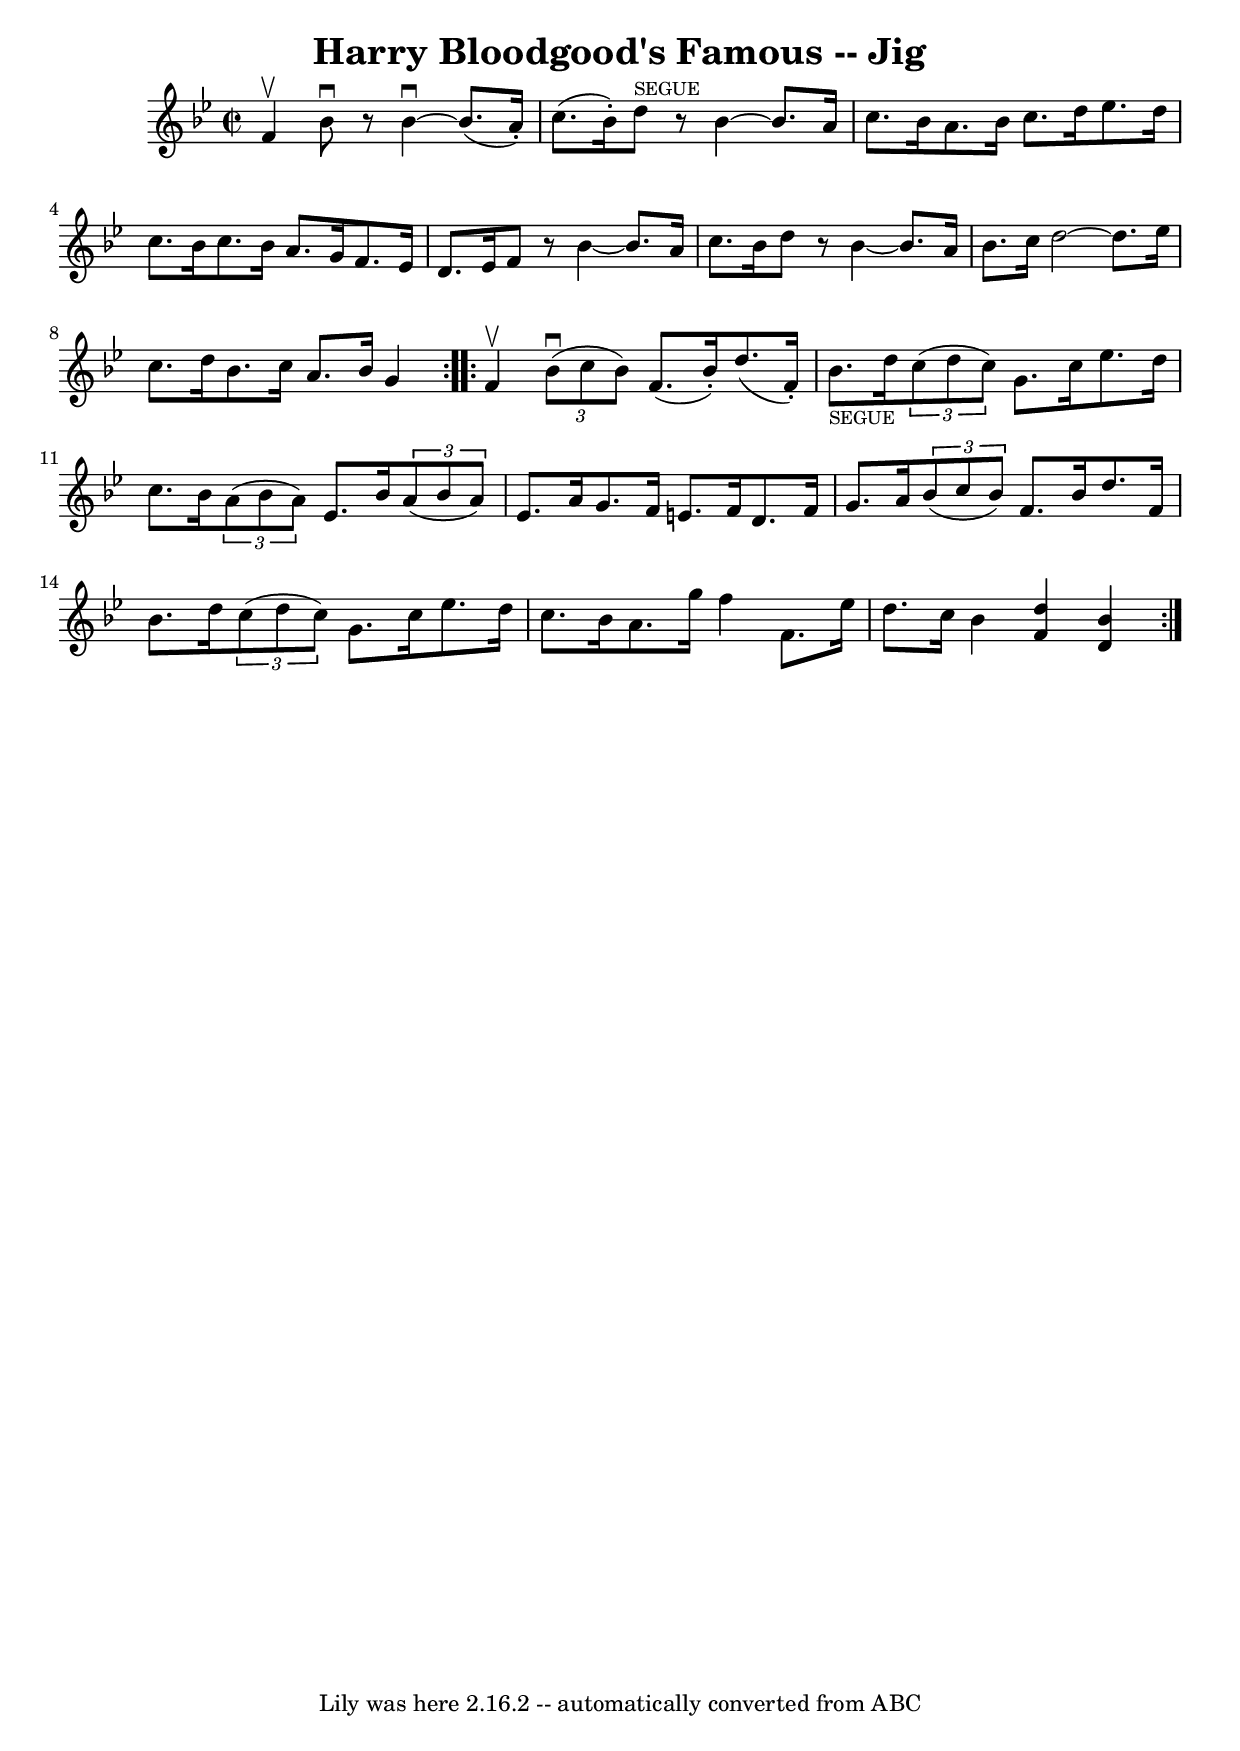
\version "2.16.2"
\include "Mammoth.ily"
\header {
  %% book = "Ryan's Mammoth Collection"
  crossRefNumber = "1"
  footnotes = "\\\\118 665"
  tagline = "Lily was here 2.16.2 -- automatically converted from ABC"
  title = "Harry Bloodgood's Famous -- Jig"

}
voicedefault =  {



  \repeat volta 2 {

    \override Staff.TimeSignature #'style = #'C
    \time 2/2 
    \key bes \major f'4^\upbow |
    bes'8^\downbow   r8 
    bes'4^\downbow  ~ bes'8. (a'16-.) c''8. (bes'16-.)   |
    
    d''8^\segue   r8 bes'4   ~ bes'8. a'16 c''8. bes'16    
    |
    a'8. bes'16 c''8. d''16 ees''8. d''16 c''8.    
    bes'16    |
    c''8. bes'16 a'8. g'16 f'8. ees'16    
    d'8. ees'16    |
    f'8    r8 bes'4   ~ bes'8. a'16 c''8.   
    bes'16    |
    d''8    r8 bes'4   ~ bes'8. a'16 bes'8. c''16 
    |
    d''2   ~ d''8. ees''16 c''8. d''16    |
    
    bes'8. c''16 a'8. bes'16 g'4  
  }     
  \repeat volta 2 {
    f'4^\upbow 
    |
    \times 2/3 { bes'8^\downbow(c''8 bes'8) 
	       } f'8. (
    bes'16-.) d''8. (f'16-.) bes'8._\segue d''16    |
    
    \times 2/3 { c''8 (d''8 c''8) 
	       } g'8. c''16 ees''8. d''16  
    c''8. bes'16    |
    \times 2/3 { a'8 (bes'8 a'8) 
	       }   
    ees'8. bes'16    \times 2/3 { a'8 (bes'8 a'8) 
				} ees'8. a'16  
    |
    g'8. f'16 e'8. f'16 d'8. f'16 g'8. a'16    
    |
    \times 2/3 { bes'8 (c''8 bes'8) 
	       } f'8. bes'16    
    d''8. f'16 bes'8. d''16    |
    \times 2/3 { c''8 (d''8    
		 c''8) 
	       } g'8. c''16 ees''8. d''16 c''8. bes'16    |
    
    a'8. g''16 f''4 f'8. ees''16 d''8. c''16    |
    
    bes'4  << f'4 d''4   >> << d'4 bes'4   >> 
  }   

}

\score{
  <<

    \context Staff="default"
    {
      \voicedefault 
      
    }

  >>
  \layout {
    
  }
  \midi {
  }

}
